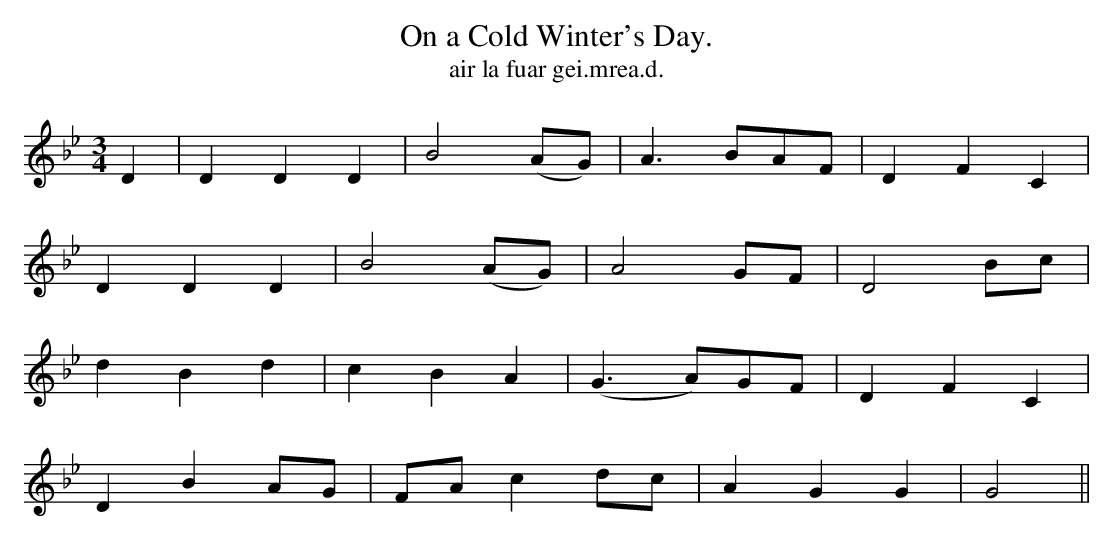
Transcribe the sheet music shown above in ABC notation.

X:1
T: On a Cold Winter's Day.
T: air la fuar gei.mrea.d.
M: 3/4
L: 1/8
K: Gm
D2|D2 D2 D2|B4 (AG)|A3 BAF|D2 F2 C2|
D2 D2 D2|B4 (AG)|A4 GF|D4 Bc|
d2 B2 d2|c2 B2 A2|(G3 A)GF|D2 F2 C2|
D2 B2 AG|FA c2 dc|A2 G2 G2|G4||
